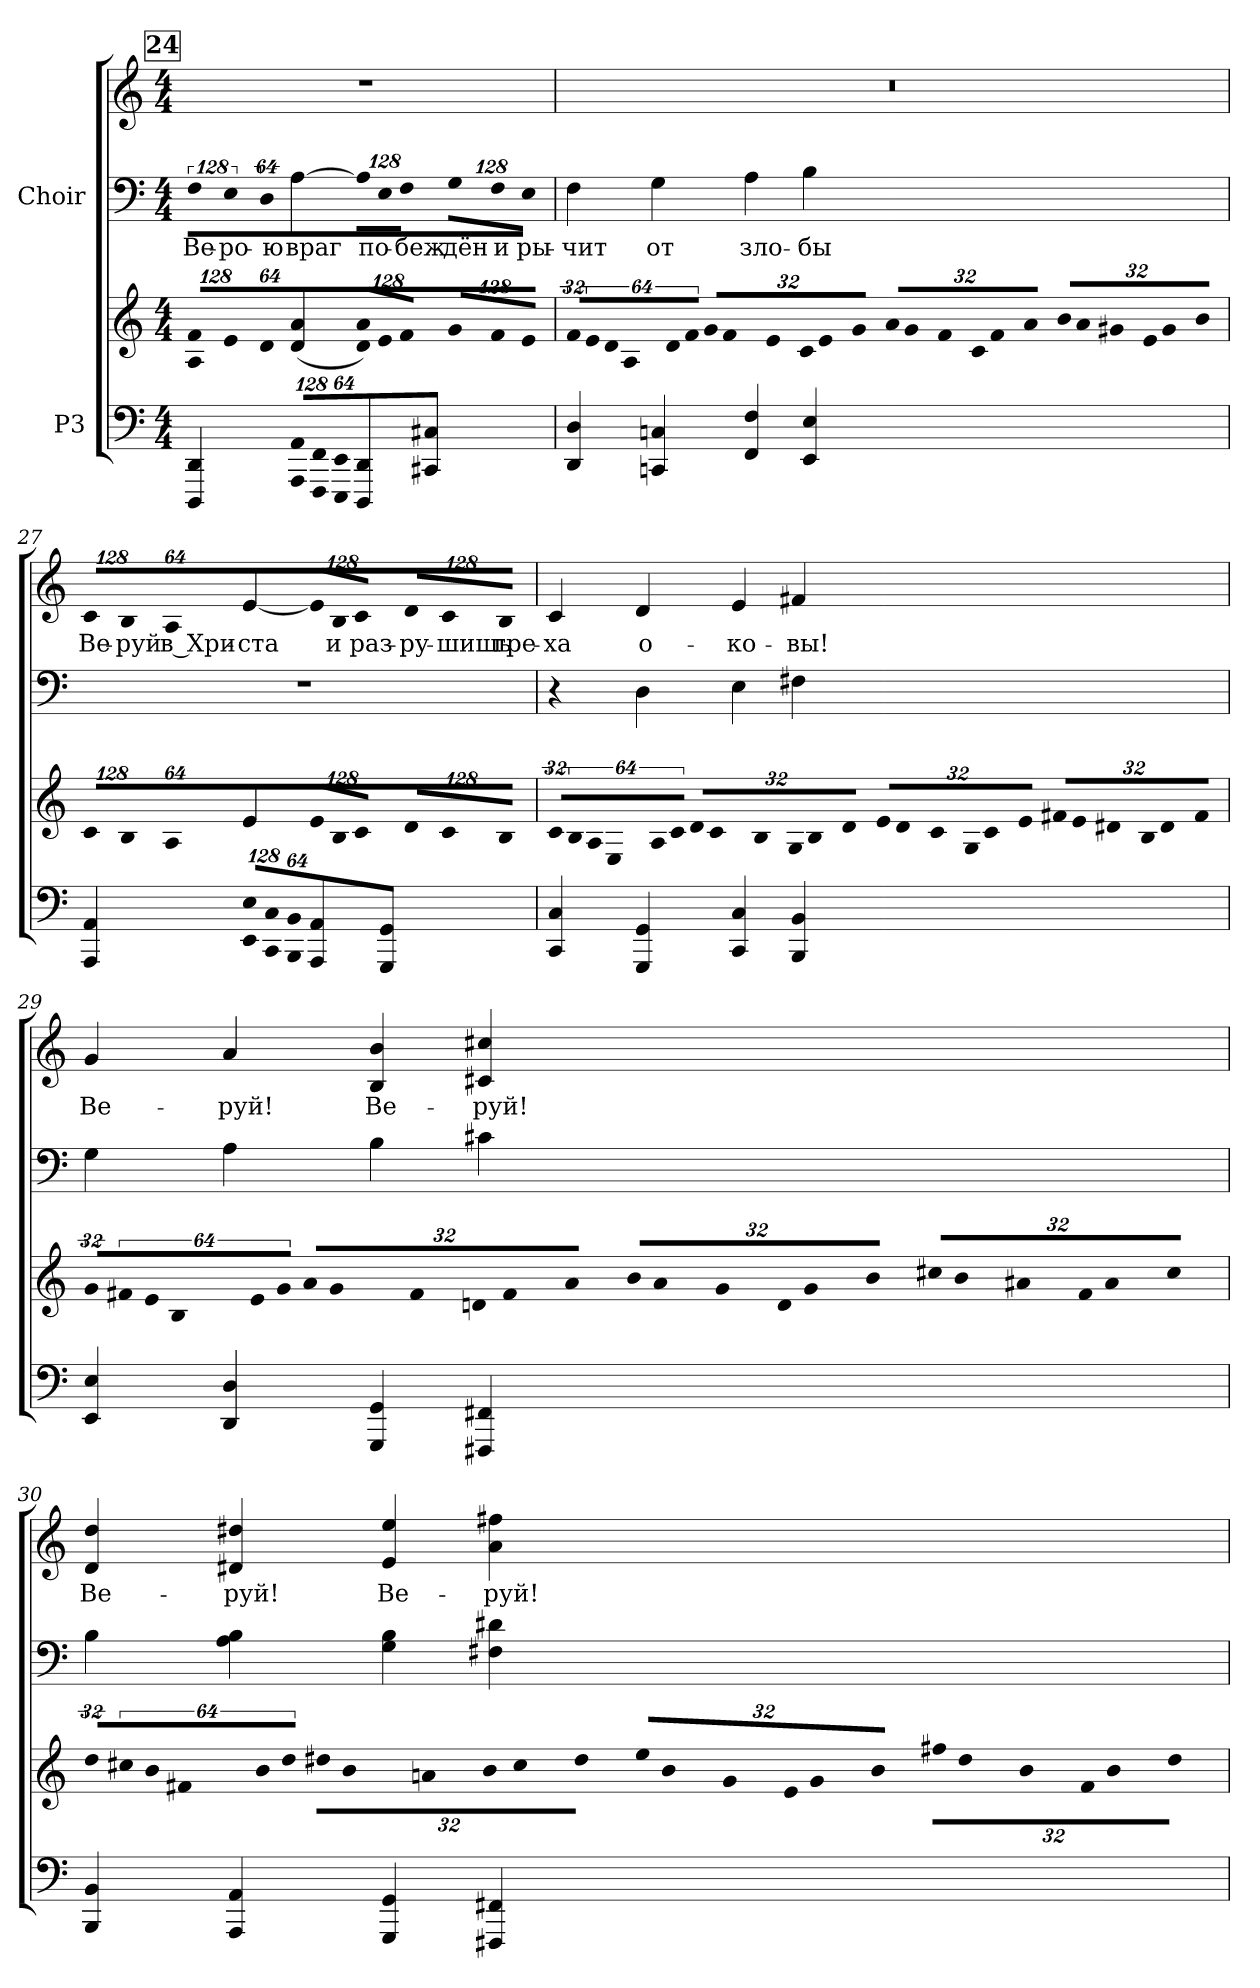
**kern	**kern	**kern	**text	**kern	**text
*part2	*part2	*part1	*part1	*part1	*part1
*staff4	*staff3	*staff2	*staff2	*staff1	*staff1
*I"P3	*	*I"Choir	*	*	*
!!LO:LB:g=z
*clefF4	*clefG2	*clefF4	*	*clefG2	*
*k[]	*k[]	*k[]	*	*k[]	*
*C:	*C:	*C:	*	*C:	*
*M4/4	*M4/4	*M4/4	*	*M4/4	*
*	*Xbrackettup	*	*	*	*
!!LO:REH:place=s1:color=#000000:enc=box:fs=17.9779:t=24
=25	=25	=25	=25	=25	=25
!	!LO:N:vis=8	!LO:N:vis=8	!	!	!
!	!	!	!LO:LY:a:color=#000000	!	!
4DDDi/ 4DDi	1024%85Ai/ 1024%85fiL	1024%85Fi\L	Ве-	1r	.
!	!LO:N:vis=8	!LO:N:vis=8	!	!	!
!	!	!	!LO:LY:a:color=#000000	!	!
.	1024%85ei/	1024%85Ei\	-ро-	.	.
!	!LO:N:vis=8	!LO:N:vis=8	!	!	!
!	!	!	!LO:LY:a:color=#000000	!	!
.	512%43di/J	512%43Di\J	-ю	.	.
*Xbrackettup	*	*	*	*	*
!LO:N:vis=8	!	!	!	!	!
!	!	!	!LO:LY:a:color=#000000	!	!
1024%85AAAi/ 1024%85AAiL	(4di/ 4ai	[>4Ai\	враг	.	.
!LO:N:vis=8	!	!	!	!	!
1024%85FFFi/ 1024%85FFi	.	.	.	.	.
!LO:N:vis=8	!	!	!	!	!
512%43EEEi/ 512%43EEiJ	.	.	.	.	.
!	!LO:N:vis=8	!LO:N:vis=8	!	!	!
4DDDi/ 4DDi	1024%85di/ 1024%85aiL)	1024%85Ai\L]	.	.	.
!	!LO:N:vis=8	!LO:N:vis=8	!	!	!
!	!	!	!LO:LY:a:color=#000000	!	!
.	1024%85ei/	1024%85Ei\	по-	.	.
!	!LO:N:vis=8	!LO:N:vis=8	!	!	!
!	!	!	!LO:LY:a:color=#000000	!	!
.	512%43fi/J	512%43Fi\J	-беж-	.	.
!	!LO:N:vis=8	!LO:N:vis=8	!	!	!
!	!	!	!LO:LY:a:color=#000000	!	!
4CC#Xi/ 4C#Xi	1024%85gi/L	1024%85Gi\L	-дён	.	.
!	!LO:N:vis=8	!LO:N:vis=8	!	!	!
!	!	!	!LO:LY:a:color=#000000	!	!
.	1024%85fi/	1024%85Fi\	и	.	.
!	!LO:N:vis=8	!LO:N:vis=8	!	!	!
!	!	!	!LO:LY:a:color=#000000	!	!
.	512%43ei/J	512%43Ei\J	ры-	.	.
=26	=26	=26	=26	=26	=26
*	*brackettup	*	*	*	*
!	!LO:N:vis=16	!	!	!	!
!	!	!	!LO:LY:a:color=#000000	!	!
4DDi/ 4Di	512%21fi/LL	4Fi\	-чит	1r	.
!	!LO:N:vis=16	!	!	!	!
.	1024%43ei/	.	.	.	.
!	!LO:N:vis=16	!	!	!	!
.	1024%43di/	.	.	.	.
!	!LO:N:vis=16	!	!	!	!
.	512%21Ai/	.	.	.	.
!	!LO:N:vis=16	!	!	!	!
.	1024%43di/	.	.	.	.
!	!LO:N:vis=16	!	!	!	!
.	1024%43fi/JJ	.	.	.	.
!	!LO:N:vis=16	!	!	!	!
!	!	!	!LO:LY:a:color=#000000	!	!
4CCni/ 4Cni	512%21gi/LL	4Gi\	от	.	.
!	!LO:N:vis=16	!	!	!	!
.	1024%43fi/	.	.	.	.
!	!LO:N:vis=16	!	!	!	!
.	1024%43ei/	.	.	.	.
!	!LO:N:vis=16	!	!	!	!
.	512%21ci/	.	.	.	.
!	!LO:N:vis=16	!	!	!	!
.	1024%43ei/	.	.	.	.
!	!LO:N:vis=16	!	!	!	!
.	1024%43gi/JJ	.	.	.	.
!	!LO:N:vis=16	!	!	!	!
!	!	!	!LO:LY:a:color=#000000	!	!
4FFi/ 4Fi	512%21ai/LL	4Ai\	зло-	.	.
!	!LO:N:vis=16	!	!	!	!
.	1024%43gi/	.	.	.	.
!	!LO:N:vis=16	!	!	!	!
.	1024%43fi/	.	.	.	.
!	!LO:N:vis=16	!	!	!	!
.	512%21ci/	.	.	.	.
!	!LO:N:vis=16	!	!	!	!
.	1024%43fi/	.	.	.	.
!	!LO:N:vis=16	!	!	!	!
.	1024%43ai/JJ	.	.	.	.
!	!LO:N:vis=16	!	!	!	!
!	!	!	!LO:LY:a:color=#000000	!	!
4EEi/ 4Ei	512%21bi/LL	4Bi\	-бы	.	.
!	!LO:N:vis=16	!	!	!	!
.	1024%43ai/	.	.	.	.
!	!LO:N:vis=16	!	!	!	!
.	1024%43g#Xi/	.	.	.	.
!	!LO:N:vis=16	!	!	!	!
.	512%21ei/	.	.	.	.
!	!LO:N:vis=16	!	!	!	!
.	1024%43g#i/	.	.	.	.
!	!LO:N:vis=16	!	!	!	!
.	1024%43bi/JJ	.	.	.	.
!!LO:PB:g=z
=27	=27	=27	=27	=27	=27
*	*Xbrackettup	*	*	*	*
!	!LO:N:vis=8	!	!	!	!
*	*	*	*	*Xbrackettup	*
!	!	!	!	!LO:N:vis=8	!
!	!	!	!	!	!LO:LY:b:color=#000000
4AAAi/ 4AAi	1024%85ci/L	1r	.	1024%85ci/L	Ве-
!	!LO:N:vis=8	!	!	!LO:N:vis=8	!
!	!	!	!	!	!LO:LY:b:color=#000000
.	1024%85Bi/	.	.	1024%85Bi/	-руй
!	!LO:N:vis=8	!	!	!LO:N:vis=8	!
!	!	!	!	!	!LO:LY:b:color=#000000
.	512%43Ai/J	.	.	512%43Ai/J	в Хри-
!LO:N:vis=8	!	!	!	!	!
!	!	!	!	!	!LO:LY:b:color=#000000
1024%85EEi/ 1024%85EiL	4ei/	.	.	[<4ei/	-ста
!LO:N:vis=8	!	!	!	!	!
1024%85CCi/ 1024%85Ci	.	.	.	.	.
!LO:N:vis=8	!	!	!	!	!
512%43BBBi/ 512%43BBiJ	.	.	.	.	.
!	!LO:N:vis=8	!	!	!LO:N:vis=8	!
4AAAi/ 4AAi	1024%85ei/L	.	.	1024%85ei/L]	.
!	!LO:N:vis=8	!	!	!LO:N:vis=8	!
!	!	!	!	!	!LO:LY:b:color=#000000
.	1024%85Bi/	.	.	1024%85Bi/	и
!	!LO:N:vis=8	!	!	!LO:N:vis=8	!
!	!	!	!	!	!LO:LY:b:color=#000000
.	512%43ci/J	.	.	512%43ci/J	раз-
!	!LO:N:vis=8	!	!	!LO:N:vis=8	!
!	!	!	!	!	!LO:LY:b:color=#000000
4GGGi/ 4GGi	1024%85di/L	.	.	1024%85di/L	-ру-
!	!LO:N:vis=8	!	!	!LO:N:vis=8	!
!	!	!	!	!	!LO:LY:b:color=#000000
.	1024%85ci/	.	.	1024%85ci/	-шишь
!	!LO:N:vis=8	!	!	!LO:N:vis=8	!
!	!	!	!	!	!LO:LY:b:color=#000000
.	512%43Bi/J	.	.	512%43Bi/J	гре-
=28	=28	=28	=28	=28	=28
*	*brackettup	*	*	*	*
!	!LO:N:vis=16	!	!	!	!
!	!	!	!	!	!LO:LY:b:color=#000000
4CCi/ 4Ci	512%21ci/LL	4r	.	4ci/	-ха
!	!LO:N:vis=16	!	!	!	!
.	1024%43Bi/	.	.	.	.
!	!LO:N:vis=16	!	!	!	!
.	1024%43Ai/	.	.	.	.
!	!LO:N:vis=16	!	!	!	!
.	512%21Ei/	.	.	.	.
!	!LO:N:vis=16	!	!	!	!
.	1024%43Ai/	.	.	.	.
!	!LO:N:vis=16	!	!	!	!
.	1024%43ci/JJ	.	.	.	.
!	!LO:N:vis=16	!	!	!	!
!	!	!	!	!	!LO:LY:b:color=#000000
4GGGi/ 4GGi	512%21di/LL	4Di\	.	4di/	о-
!	!LO:N:vis=16	!	!	!	!
.	1024%43ci/	.	.	.	.
!	!LO:N:vis=16	!	!	!	!
.	1024%43Bi/	.	.	.	.
!	!LO:N:vis=16	!	!	!	!
.	512%21Gi/	.	.	.	.
!	!LO:N:vis=16	!	!	!	!
.	1024%43Bi/	.	.	.	.
!	!LO:N:vis=16	!	!	!	!
.	1024%43di/JJ	.	.	.	.
!	!LO:N:vis=16	!	!	!	!
!	!	!	!	!	!LO:LY:b:color=#000000
4CCi/ 4Ci	512%21ei/LL	4Ei\	.	4ei/	-ко-
!	!LO:N:vis=16	!	!	!	!
.	1024%43di/	.	.	.	.
!	!LO:N:vis=16	!	!	!	!
.	1024%43ci/	.	.	.	.
!	!LO:N:vis=16	!	!	!	!
.	512%21Gi/	.	.	.	.
!	!LO:N:vis=16	!	!	!	!
.	1024%43ci/	.	.	.	.
!	!LO:N:vis=16	!	!	!	!
.	1024%43ei/JJ	.	.	.	.
!	!LO:N:vis=16	!	!	!	!
!	!	!	!	!	!LO:LY:b:color=#000000
4BBBi/ 4BBi	512%21f#Xi/LL	4F#Xi\	.	4f#Xi/	-вы!
!	!LO:N:vis=16	!	!	!	!
.	1024%43ei/	.	.	.	.
!	!LO:N:vis=16	!	!	!	!
.	1024%43d#Xi/	.	.	.	.
!	!LO:N:vis=16	!	!	!	!
.	512%21Bi/	.	.	.	.
!	!LO:N:vis=16	!	!	!	!
.	1024%43d#i/	.	.	.	.
!	!LO:N:vis=16	!	!	!	!
.	1024%43f#i/JJ	.	.	.	.
!!LO:LB:g=z
=29	=29	=29	=29	=29	=29
!	!LO:N:vis=16	!	!	!	!
!	!	!	!	!	!LO:LY:b:color=#000000
4EEi/ 4Ei	512%21gi/LL	4Gi\	.	4gi/	Ве-
!	!LO:N:vis=16	!	!	!	!
.	1024%43f#Xi/	.	.	.	.
!	!LO:N:vis=16	!	!	!	!
.	1024%43ei/	.	.	.	.
!	!LO:N:vis=16	!	!	!	!
.	512%21Bi/	.	.	.	.
!	!LO:N:vis=16	!	!	!	!
.	1024%43ei/	.	.	.	.
!	!LO:N:vis=16	!	!	!	!
.	1024%43gi/JJ	.	.	.	.
!	!LO:N:vis=16	!	!	!	!
!	!	!	!	!	!LO:LY:b:color=#000000
4DDi/ 4Di	512%21ai/LL	4Ai\	.	4ai/	-руй!
!	!LO:N:vis=16	!	!	!	!
.	1024%43gi/	.	.	.	.
!	!LO:N:vis=16	!	!	!	!
.	1024%43f#i/	.	.	.	.
!	!LO:N:vis=16	!	!	!	!
.	512%21dni/	.	.	.	.
!	!LO:N:vis=16	!	!	!	!
.	1024%43f#i/	.	.	.	.
!	!LO:N:vis=16	!	!	!	!
.	1024%43ai/JJ	.	.	.	.
!	!LO:N:vis=16	!	!	!	!
!	!	!	!	!	!LO:LY:b:color=#000000
4GGGi/ 4GGi	512%21bi/LL	4Bi\	.	4Bi/ 4bi	Ве-
!	!LO:N:vis=16	!	!	!	!
.	1024%43ai/	.	.	.	.
!	!LO:N:vis=16	!	!	!	!
.	1024%43gi/	.	.	.	.
!	!LO:N:vis=16	!	!	!	!
.	512%21di/	.	.	.	.
!	!LO:N:vis=16	!	!	!	!
.	1024%43gi/	.	.	.	.
!	!LO:N:vis=16	!	!	!	!
.	1024%43bi/JJ	.	.	.	.
!	!LO:N:vis=16	!	!	!	!
!	!	!	!	!	!LO:LY:b:color=#000000
4FFF#Xi/ 4FF#Xi	512%21cc#Xi/LL	4c#Xi\	.	4c#Xi/ 4cc#Xi	-руй!
!	!LO:N:vis=16	!	!	!	!
.	1024%43bi/	.	.	.	.
!	!LO:N:vis=16	!	!	!	!
.	1024%43a#Xi/	.	.	.	.
!	!LO:N:vis=16	!	!	!	!
.	512%21f#i/	.	.	.	.
!	!LO:N:vis=16	!	!	!	!
.	1024%43a#i/	.	.	.	.
!	!LO:N:vis=16	!	!	!	!
.	1024%43cc#i/JJ	.	.	.	.
=30	=30	=30	=30	=30	=30
!	!LO:N:vis=16	!	!	!	!
!	!	!	!	!	!LO:LY:b:color=#000000
4BBBi/ 4BBi	512%21ddi/LL	4Bi\	.	4di/ 4ddi	Ве-
!	!LO:N:vis=16	!	!	!	!
.	1024%43cc#Xi/	.	.	.	.
!	!LO:N:vis=16	!	!	!	!
.	1024%43bi/	.	.	.	.
!	!LO:N:vis=16	!	!	!	!
.	512%21f#Xi/	.	.	.	.
!	!LO:N:vis=16	!	!	!	!
.	1024%43bi/	.	.	.	.
!	!LO:N:vis=16	!	!	!	!
.	1024%43ddi/JJ	.	.	.	.
!	!LO:N:vis=16	!	!	!	!
!	!	!	!	!	!LO:LY:b:color=#000000
4AAAi/ 4AAi	512%21dd#Xi\LL	4Ai\ 4Bi	.	4d#Xi/ 4dd#Xi	-руй!
!	!LO:N:vis=16	!	!	!	!
.	1024%43bi\	.	.	.	.
!	!LO:N:vis=16	!	!	!	!
.	1024%43ani\	.	.	.	.
!	!LO:N:vis=16	!	!	!	!
.	512%21bi\	.	.	.	.
!	!LO:N:vis=16	!	!	!	!
.	1024%43cc#i\	.	.	.	.
!	!LO:N:vis=16	!	!	!	!
.	1024%43dd#i\JJ	.	.	.	.
!	!LO:N:vis=16	!	!	!	!
!	!	!	!	!	!LO:LY:b:color=#000000
4GGGi/ 4GGi	512%21eei/LL	4Gi\ 4Bi	.	4ei/ 4eei	Ве-
!	!LO:N:vis=16	!	!	!	!
.	1024%43bi/	.	.	.	.
!	!LO:N:vis=16	!	!	!	!
.	1024%43gi/	.	.	.	.
!	!LO:N:vis=16	!	!	!	!
.	512%21ei/	.	.	.	.
!	!LO:N:vis=16	!	!	!	!
.	1024%43gi/	.	.	.	.
!	!LO:N:vis=16	!	!	!	!
.	1024%43bi/JJ	.	.	.	.
!	!LO:N:vis=16	!	!	!	!
!	!	!	!	!	!LO:LY:b:color=#000000
4FFF#Xi/ 4FF#Xi	512%21ff#Xi\LL	4F#Xi\ 4d#Xi	.	4ai\ 4ff#Xi	-руй!
!	!LO:N:vis=16	!	!	!	!
.	1024%43dd#i\	.	.	.	.
!	!LO:N:vis=16	!	!	!	!
.	1024%43bi\	.	.	.	.
!	!LO:N:vis=16	!	!	!	!
.	512%21f#i\	.	.	.	.
!	!LO:N:vis=16	!	!	!	!
.	1024%43bi\	.	.	.	.
!	!LO:N:vis=16	!	!	!	!
.	1024%43dd#i\JJ	.	.	.	.
=	=	=	=	=	=
*-	*-	*-	*-	*-	*-
